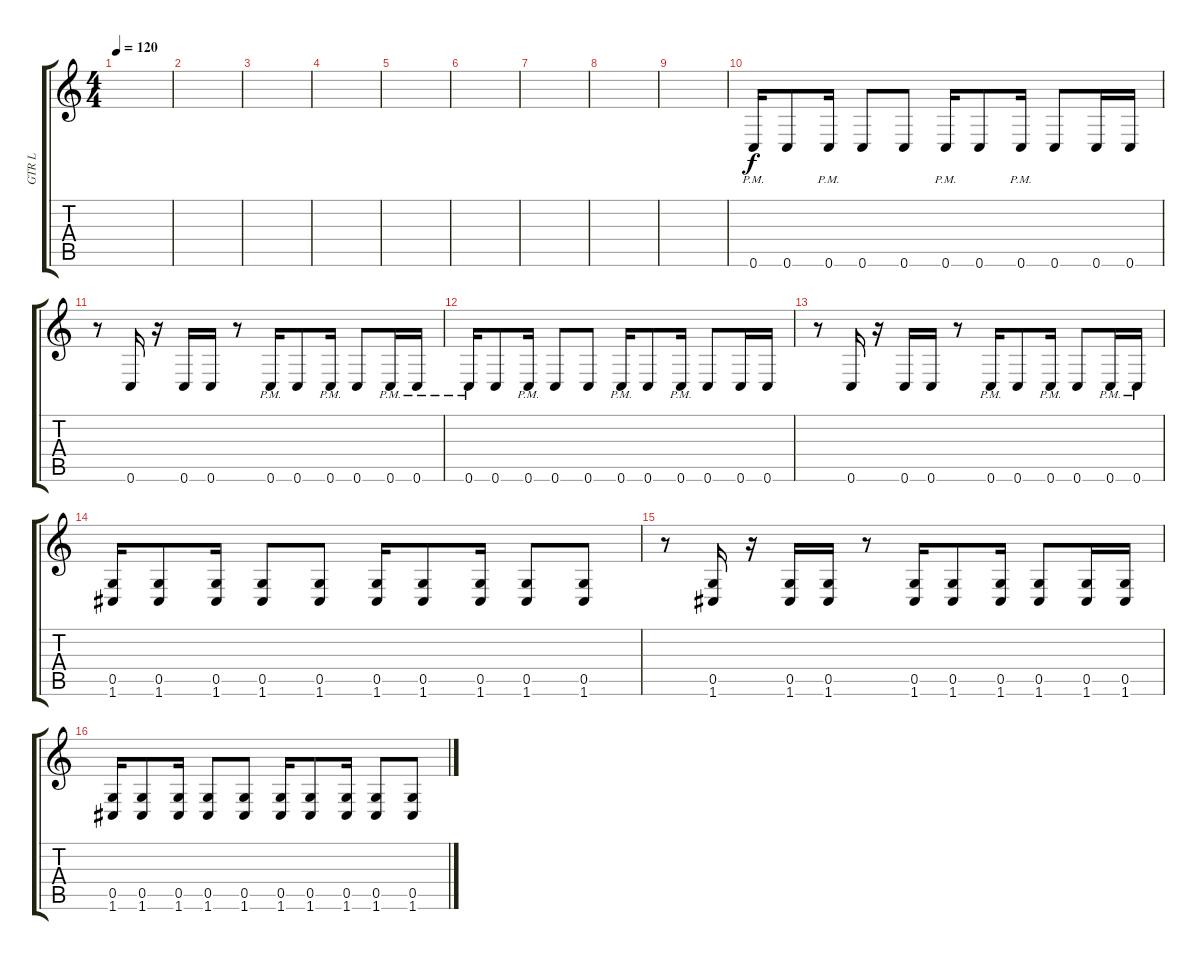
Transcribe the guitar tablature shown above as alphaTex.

\track ("GTR L" "GTR L") {instrument distortionguitar}
\staff {score tabs}
\tuning (D4 A3 F3 C3 G2 C2) {hide}
\ts (4 4)
\tempo 120
\clef g2
\ks c
|
|
|
|
|
|
|
|
|
0.6{pm}.16 0.6.8 0.6{pm}.16 0.6.8 0.6.8 0.6{pm}.16 0.6.8 0.6{pm}.16 0.6.8 0.6.16 0.6.16 |
r.8 0.6.16 r.16 0.6.16 0.6.16 r.8 0.6{pm}.16 0.6.8 0.6{pm}.16 0.6.8 0.6{pm}.16 0.6{pm}.16 |
0.6{pm}.16 0.6.8 0.6{pm}.16 0.6.8 0.6.8 0.6{pm}.16 0.6.8 0.6{pm}.16 0.6.8 0.6.16 0.6.16 |
r.8 0.6.16 r.16 0.6.16 0.6.16 r.8 0.6{pm}.16 0.6.8 0.6{pm}.16 0.6.8 0.6{pm}.16 0.6{pm}.16 |
(0.5 1.6).16 (0.5 1.6).8 (0.5 1.6).16 (0.5 1.6).8 (0.5 1.6).8 (0.5 1.6).16 (0.5 1.6).8 (0.5 1.6).16 (0.5 1.6).8 (0.5 1.6).8 |
r.8 (0.5 1.6).16 r.16 (0.5 1.6).16 (0.5 1.6).16 r.8 (0.5 1.6).16 (0.5 1.6).8 (0.5 1.6).16 (0.5 1.6).8 (0.5 1.6).16 (0.5 1.6).16 |
(0.5 1.6).16 (0.5 1.6).8 (0.5 1.6).16 (0.5 1.6).8 (0.5 1.6).8 (0.5 1.6).16 (0.5 1.6).8 (0.5 1.6).16 (0.5 1.6).8 (0.5 1.6).8
